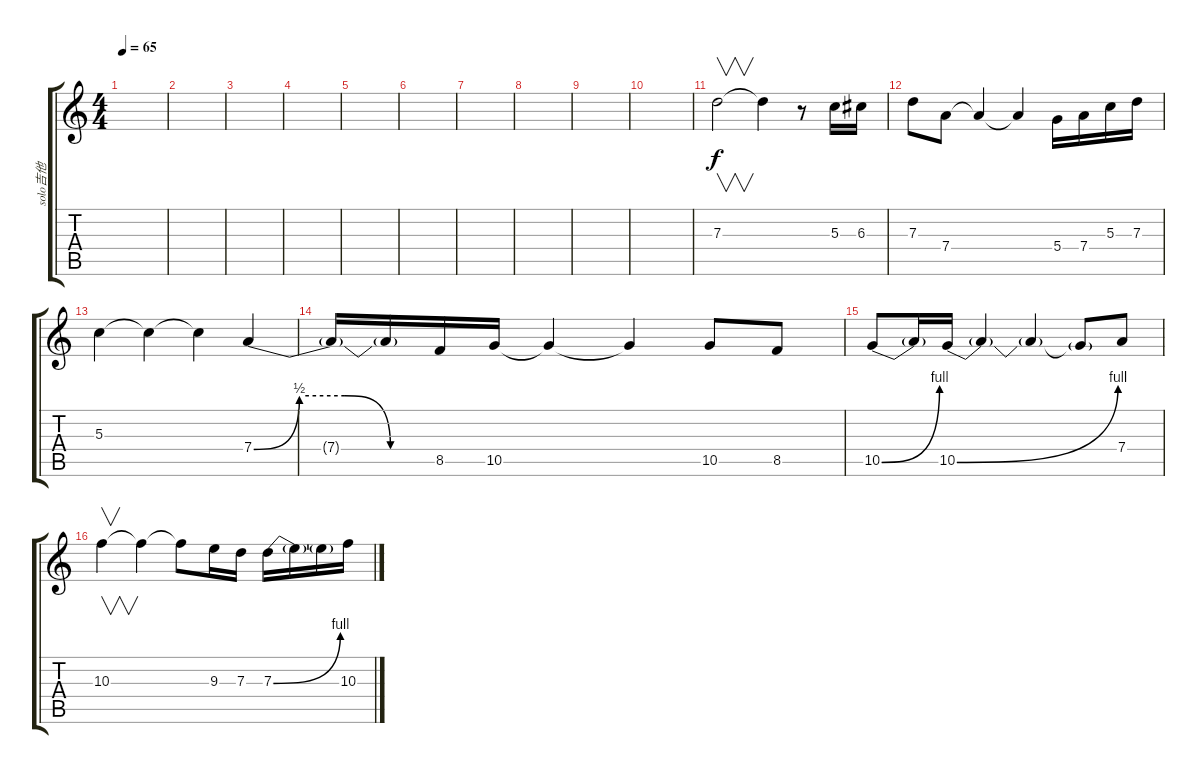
\track ("solo吉他" "solo吉他") {instrument distortionguitar}
\staff {score tabs}
\tuning (E4 B3 G3 D3 A2 E2) {hide}
\ts (4 4)
\tempo 65
\clef g2
\ks c
|
|
|
|
|
|
|
|
|
|
7.3.2{v} 7.3{t}.4 r.8 5.3.16 6.3.16 |
7.3.8 7.4.8 7.4{t}.4 7.4{t}.4 5.4.16 7.4.16 5.3.16 7.3.16 |
5.3.4 5.3{t}.4 5.3{t}.4 7.4{be (custom 0 0 15 2 30 2 45 0 60 0)}.4 |
7.4{t}.16 7.4{t}.16 8.5.16 10.5.16 10.5{t}.4 10.5{t}.4 10.5.8 8.5.8 |
10.5{be (bend 0 0 60 4)}.8 10.5{t}.16 10.5{be (bend 0 0 60 4)}.16 10.5{t}.4 10.5{t}.4 10.5{t}.8 7.4.8 |
10.3.4{v} 10.3{t}.4 10.3{t}.8 9.3.16 7.3.16 7.3{be (bend 0 0 60 4)}.16 7.3{t}.16 7.3{t}.16 10.3.16
